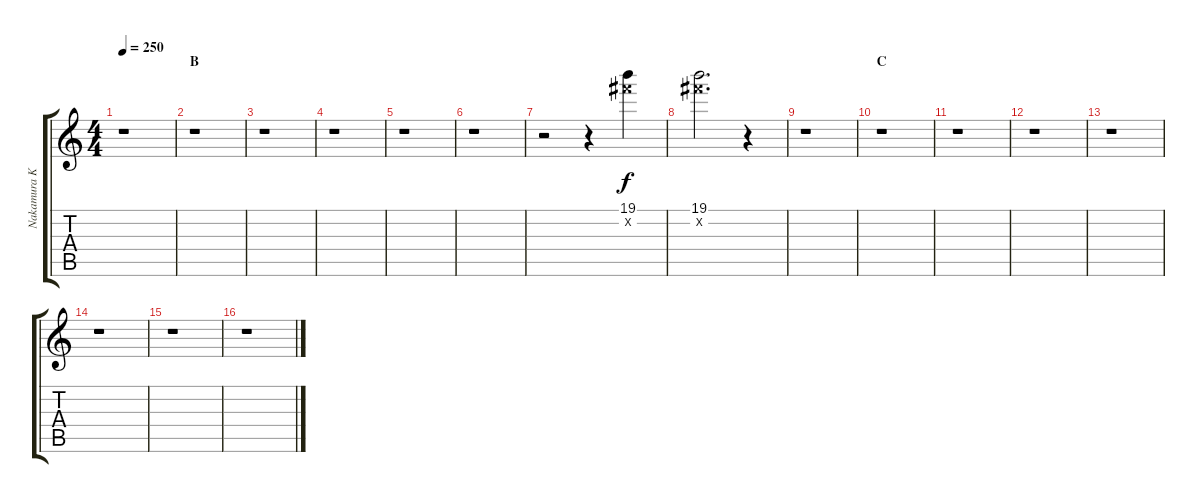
\track ("Nakamura Kazuhiko-Screaming" "Nakamura K") {instrument distortionguitar}
\staff {score tabs}
\tuning (E4 B3 G3 D3 A2 E2) {hide}
\ts (4 4)
\tempo 250
\clef g2
\ks c
r.1{dy f} |
\section ("" "B")
r.1 |
r.1 |
r.1 |
r.1 |
r.1 |
r.2 r.4 (19.1 19.2{x}).4 |
(19.1 19.2{x}).2{d} r.4 |
r.1 |
\section ("" "C")
r.1 |
r.1 |
r.1 |
r.1 |
r.1 |
r.1 |
r.1
